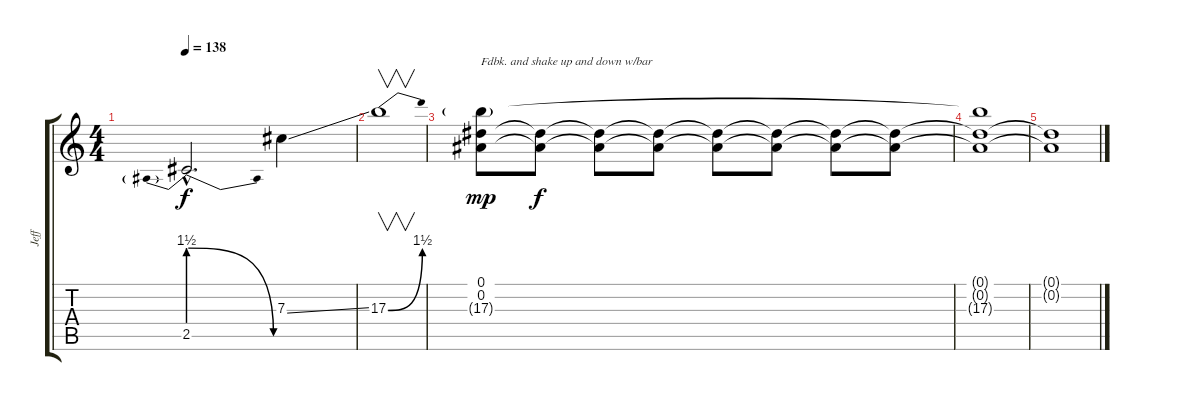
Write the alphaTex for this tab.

\track ("Jeff" "Jeff") {instrument distortionguitar}
\staff {score tabs}
\tuning (Eb4 Bb3 Gb3 Db3 Ab2 Eb2) {hide}
\ts (4 4)
\tempo 138
\clef g2
\ks c
2.5{be (prebendrelease 0 6 60 0) hac}.2{d dy f} 7.3{ss}.4 |
17.3{be (bend 0 0 60 6)}.1{v} |
(0.1 0.2 17.3{g}).8{txt "Fdbk. and shake up and down w/bar" dy mp} (0.1{t} 0.2{t}).8{dy f} (0.1{t} 0.2{t}).8 (0.1{t} 0.2{t}).8 (0.1{t} 0.2{t}).8 (0.1{t} 0.2{t}).8 (0.1{t} 0.2{t}).8 (0.1{t} 0.2{t}).8 |
(0.1{t} 0.2{t} 17.3{t}).1 |
(0.1{t} 0.2{t}).1
